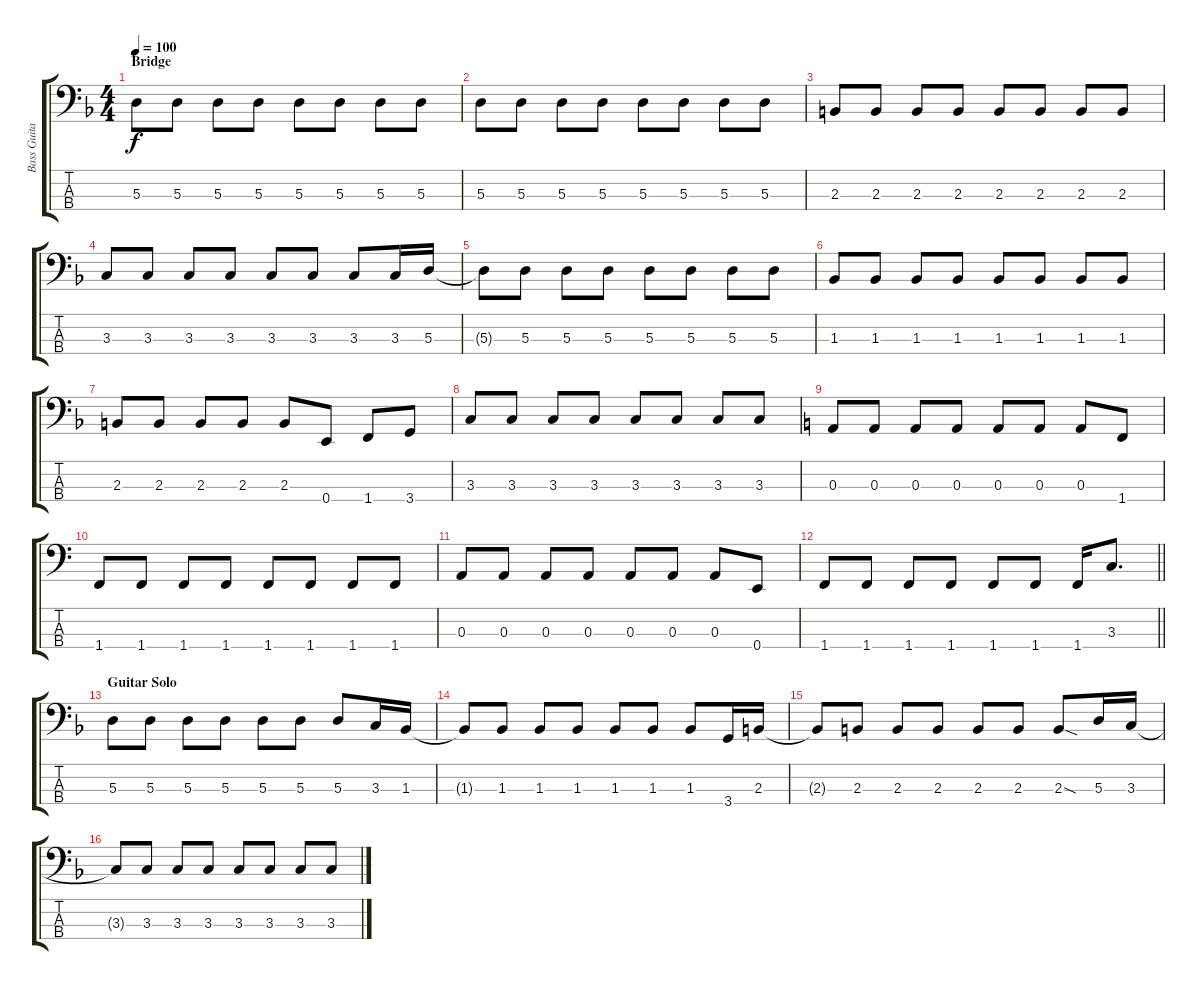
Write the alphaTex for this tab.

\track ("Bass Guitar" "Bass Guita") {instrument electricbassfinger}
\staff {score tabs}
\tuning (G2 D2 A1 E1) {hide}
\ts (4 4)
\section ("" "Bridge")
\tempo 100
\clef f4
\ks dminor
5.3{t}.8{dy f} 5.3.8 5.3.8 5.3.8 5.3.8 5.3.8 5.3.8 5.3.8 |
5.3.8 5.3.8 5.3.8 5.3.8 5.3.8 5.3.8 5.3.8 5.3.8 |
2.3.8 2.3.8 2.3.8 2.3.8 2.3.8 2.3.8 2.3.8 2.3.8 |
3.3.8 3.3.8 3.3.8 3.3.8 3.3.8 3.3.8 3.3.8 3.3.16 5.3.16 |
5.3{t}.8 5.3.8 5.3.8 5.3.8 5.3.8 5.3.8 5.3.8 5.3.8 |
1.3.8 1.3.8 1.3.8 1.3.8 1.3.8 1.3.8 1.3.8 1.3.8 |
2.3.8 2.3.8 2.3.8 2.3.8 2.3.8 0.4.8 1.4.8 3.4.8 |
3.3.8 3.3.8 3.3.8 3.3.8 3.3.8 3.3.8 3.3.8 3.3.8 |
\ks aminor
0.3.8 0.3.8 0.3.8 0.3.8 0.3.8 0.3.8 0.3.8 1.4.8 |
1.4.8 1.4.8 1.4.8 1.4.8 1.4.8 1.4.8 1.4.8 1.4.8 |
0.3.8 0.3.8 0.3.8 0.3.8 0.3.8 0.3.8 0.3.8 0.4.8 |
\barLineRight lightlight
1.4.8 1.4.8 1.4.8 1.4.8 1.4.8 1.4.8 1.4.16 3.3.8{d} |
\section ("" "Guitar Solo")
\ks dminor
5.3.8 5.3.8 5.3.8 5.3.8 5.3.8 5.3.8 5.3.8 3.3.16 1.3.16 |
1.3{t}.8 1.3.8 1.3.8 1.3.8 1.3.8 1.3.8 1.3.8 3.4.16 2.3.16 |
2.3{t}.8 2.3.8 2.3.8 2.3.8 2.3.8 2.3.8 2.3{sod}.8 5.3.16 3.3.16 |
3.3{t}.8 3.3.8 3.3.8 3.3.8 3.3.8 3.3.8 3.3.8 3.3.8
